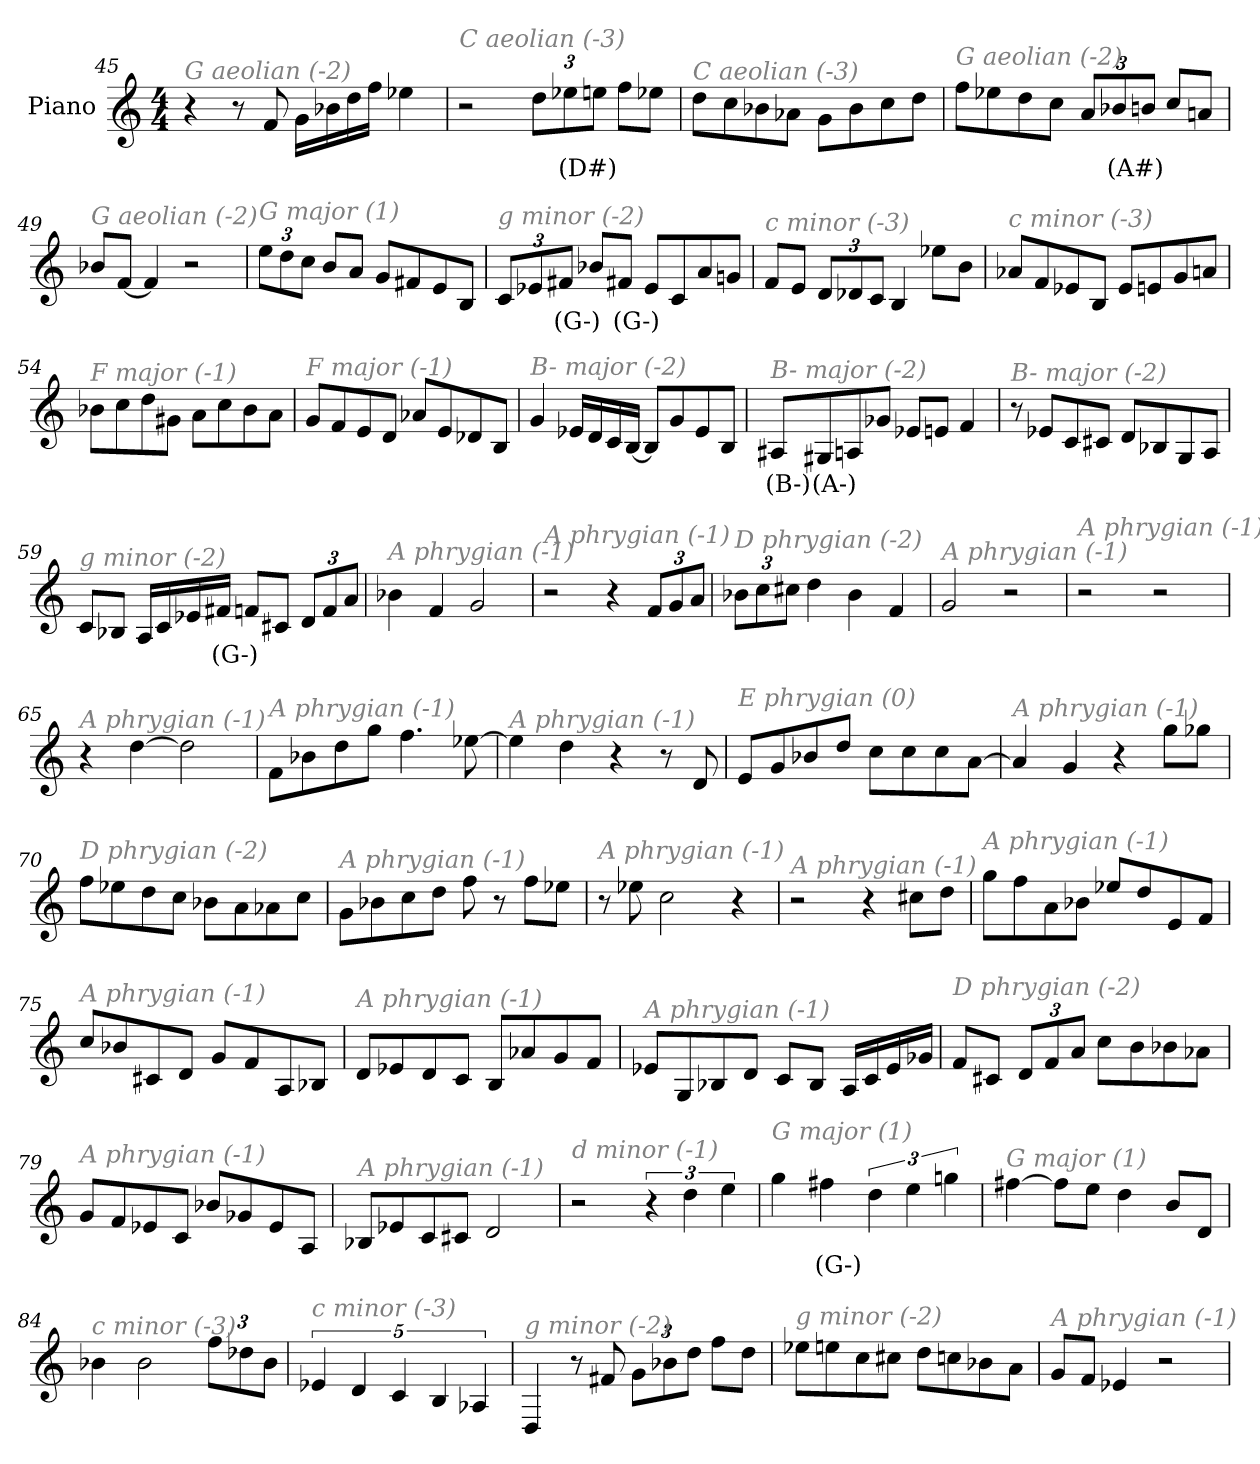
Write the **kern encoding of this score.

**kern	**text
*part1	*part1
*staff1	*staff1
*I"Piano	*
*I'Pno	*
!!LO:LB:g=z
*clefG2	*
*k[]	*
*M4/4	*
=45	=45
!LO:TX:i:color=#808080:t=G aeolian (-2)	!
4r	.
8r	.
8f/	.
16g\LL	.
16b-X\	.
16dd\	.
16ff\JJ	.
4ee-X\	.
=46	=46
!LO:TX:i:color=#808080:t=C aeolian (-3)	!
2r	.
*Xbrackettup	*
12dd\L	.
12ee-Xi\	(D#)
12ee\J	.
8ff\L	.
8ee-X\J	.
=47	=47
!LO:TX:i:color=#808080:t=C aeolian (-3)	!
8dd\L	.
8cc\	.
8b-X\	.
8a-X\J	.
8g\L	.
8b-\	.
8cc\	.
8dd\J	.
=48	=48
!LO:TX:i:color=#808080:t=G aeolian (-2)	!
8ff\L	.
8ee-X\	.
8dd\	.
8cc\J	.
12a/L	.
12b-Xi/	(A#)
12b/J	.
8cc/L	.
8an/J	.
!!LO:LB:g=z
=49	=49
!LO:TX:i:color=#808080:t=G aeolian (-2)	!
8b-X/L	.
[8f/J	.
4f/]	.
2r	.
=50	=50
!LO:TX:i:color=#808080:t=G major (1)	!
12ee\L	.
12dd\	.
12cc\J	.
8b/L	.
8a/J	.
8g/L	.
8f#X/	.
8e/	.
8B/J	.
=51	=51
!LO:TX:i:color=#808080:t=g minor (-2)	!
12c/L	.
12e-X/	.
12f#Xi/J	(G-)
8b-X/L	.
8f#Xi/J	(G-)
8e-/L	.
8c/	.
8a/	.
8gn/J	.
=52	=52
!LO:TX:i:color=#808080:t=c minor (-3)	!
8f/L	.
8e/J	.
12d/L	.
12d-X/	.
12c/J	.
4B/	.
8ee-X\L	.
8b\J	.
!!LO:LB:g=z
=53	=53
!LO:TX:i:color=#808080:t=c minor (-3)	!
8a-X/L	.
8f/	.
8e-X/	.
8B/J	.
8e-/L	.
8en/	.
8g/	.
8an/J	.
=54	=54
!LO:TX:i:color=#808080:t=F major (-1)	!
8b-X\L	.
8cc\	.
8dd\	.
8g#X\J	.
8a\L	.
8cc\	.
8b-\	.
8a\J	.
=55	=55
!LO:TX:i:color=#808080:t=F major (-1)	!
8g/L	.
8f/	.
8e/	.
8d/J	.
8a-X/L	.
8e/	.
8d-X/	.
8B/J	.
=56	=56
!LO:TX:i:color=#808080:t=B- major (-2)	!
4g/	.
16e-X/LL	.
16d/	.
16c/	.
[16B/JJ	.
8B/L]	.
8g/	.
8e-/	.
8B/J	.
!!LO:LB:g=z
=57	=57
!LO:TX:i:color=#808080:t=B- major (-2)	!
8A#Xj/L	(B-)
8G#Xi/	(A-)
8An/	.
8g-X/J	.
8e-X/L	.
8en/J	.
4f/	.
=58	=58
!LO:TX:i:color=#808080:t=B- major (-2)	!
8r	.
8e-X/L	.
8c/	.
8c#X/J	.
8d/L	.
8B-X/	.
8G/	.
8A/J	.
=59	=59
!LO:TX:i:color=#808080:t=g minor (-2)	!
8c/L	.
8B-X/J	.
16A/LL	.
16c/	.
16e-X/	.
16f#Xi/JJ	(G-)
8f/L	.
8c#X/J	.
12d/L	.
12f/	.
12a/J	.
=60	=60
!LO:TX:i:color=#808080:t=A phrygian (-1)	!
4b-X\	.
4f/	.
2g/	.
!!LO:LB:g=z
=61	=61
!LO:TX:i:color=#808080:t=A phrygian (-1)	!
2r	.
4r	.
12f/L	.
12g/	.
12a/J	.
=62	=62
!LO:TX:i:color=#808080:t=D phrygian (-2)	!
12b-X\L	.
12cc\	.
12cc#X\J	.
4dd\	.
4b-\	.
4f/	.
=63	=63
!LO:TX:i:color=#808080:t=A phrygian (-1)	!
2g/	.
2r	.
=64	=64
!LO:TX:i:color=#808080:t=A phrygian (-1)	!
2r	.
2r	.
=65	=65
!LO:TX:i:color=#808080:t=A phrygian (-1)	!
4r	.
[4dd\	.
2dd\]	.
=66	=66
!LO:TX:i:color=#808080:t=A phrygian (-1)	!
8f\L	.
8b-X\	.
8dd\	.
8gg\J	.
4.ff\	.
[8ee-X\	.
!!LO:LB:g=z
=67	=67
!LO:TX:i:color=#808080:t=A phrygian (-1)	!
4ee-\]	.
4dd\	.
4r	.
8r	.
8d/	.
=68	=68
!LO:TX:i:color=#808080:t=E phrygian (0)	!
8e/L	.
8g/	.
8b-X/	.
8dd/J	.
8cc\L	.
8cc\	.
8cc\	.
[8a\J	.
=69	=69
!LO:TX:i:color=#808080:t=A phrygian (-1)	!
4a/]	.
4g/	.
4r	.
8gg\L	.
8gg-X\J	.
=70	=70
!LO:TX:i:color=#808080:t=D phrygian (-2)	!
8ff\L	.
8ee-X\	.
8dd\	.
8cc\J	.
8b-X\L	.
8a\	.
8a-X\	.
8cc\J	.
=71	=71
!LO:TX:i:color=#808080:t=A phrygian (-1)	!
8g\L	.
8b-X\	.
8cc\	.
8dd\J	.
8ff\	.
8r	.
8ff\L	.
8ee-X\J	.
!!LO:LB:g=z
=72	=72
!LO:TX:i:color=#808080:t=A phrygian (-1)	!
8r	.
8ee-X\	.
2cc\	.
4r	.
=73	=73
!LO:TX:i:color=#808080:t=A phrygian (-1)	!
2r	.
4r	.
8cc#X\L	.
8dd\J	.
=74	=74
!LO:TX:i:color=#808080:t=A phrygian (-1)	!
8gg\L	.
8ff\	.
8a\	.
8b-X\J	.
8ee-X/L	.
8dd/	.
8e/	.
8f/J	.
=75	=75
!LO:TX:i:color=#808080:t=A phrygian (-1)	!
8cc/L	.
8b-X/	.
8c#X/	.
8d/J	.
8g/L	.
8f/	.
8A/	.
8B-X/J	.
=76	=76
!LO:TX:i:color=#808080:t=A phrygian (-1)	!
8d/L	.
8e-X/	.
8d/	.
8c/J	.
8B/L	.
8a-X/	.
8g/	.
8f/J	.
!!LO:LB:g=z
=77	=77
!LO:TX:i:color=#808080:t=A phrygian (-1)	!
8e-X/L	.
8G/	.
8B-X/	.
8d/J	.
8c/L	.
8B-/J	.
16A/LL	.
16c/	.
16e-/	.
16g-X/JJ	.
=78	=78
!LO:TX:i:color=#808080:t=D phrygian (-2)	!
8f/L	.
8c#X/J	.
12d/L	.
12f/	.
12a/J	.
8cc\L	.
8b\	.
8b-X\	.
8a-X\J	.
=79	=79
!LO:TX:i:color=#808080:t=A phrygian (-1)	!
8g/L	.
8f/	.
8e-X/	.
8c/J	.
8b-X/L	.
8g-X/	.
8e-/	.
8A/J	.
=80	=80
!LO:TX:i:color=#808080:t=A phrygian (-1)	!
8B-X/L	.
8e-X/	.
8c/	.
8c#X/J	.
2d/	.
!!LO:LB:g=z
=81	=81
!LO:TX:i:color=#808080:t=d minor (-1)	!
2r	.
*brackettup	*
6r	.
6dd\	.
6ee\	.
=82	=82
!LO:TX:i:color=#808080:t=G major (1)	!
4gg\	.
4ff#Xi\	(G-)
6dd\	.
6ee\	.
6ggn\	.
=83	=83
!LO:TX:i:color=#808080:t=G major (1)	!
[4ff#X\	.
8ff#\L]	.
8ee\J	.
4dd\	.
8b/L	.
8d/J	.
=84	=84
!LO:TX:i:color=#808080:t=c minor (-3)	!
4b-X\	.
2b-\	.
*Xbrackettup	*
12ff\L	.
12dd-X\	.
12b-\J	.
=85	=85
*brackettup	*
!LO:TX:i:color=#808080:t=c minor (-3)	!
5e-X/	.
5d/	.
5c/	.
5B/	.
5A-X/	.
!!LO:LB:g=z
=86	=86
!LO:TX:i:color=#808080:t=g minor (-2)	!
4D/	.
8r	.
8f#X/	.
*Xbrackettup	*
12g\L	.
12b-X\	.
12dd\J	.
8ff\L	.
8dd\J	.
=87	=87
!LO:TX:i:color=#808080:t=g minor (-2)	!
8ee-X\L	.
8een\	.
8cc\	.
8cc#X\J	.
8dd\L	.
8ccn\	.
8b-X\	.
8a\J	.
=88	=88
!LO:TX:i:color=#808080:t=A phrygian (-1)	!
8g/L	.
8f/J	.
4e-X/	.
2r	.
=	=
*-	*-
